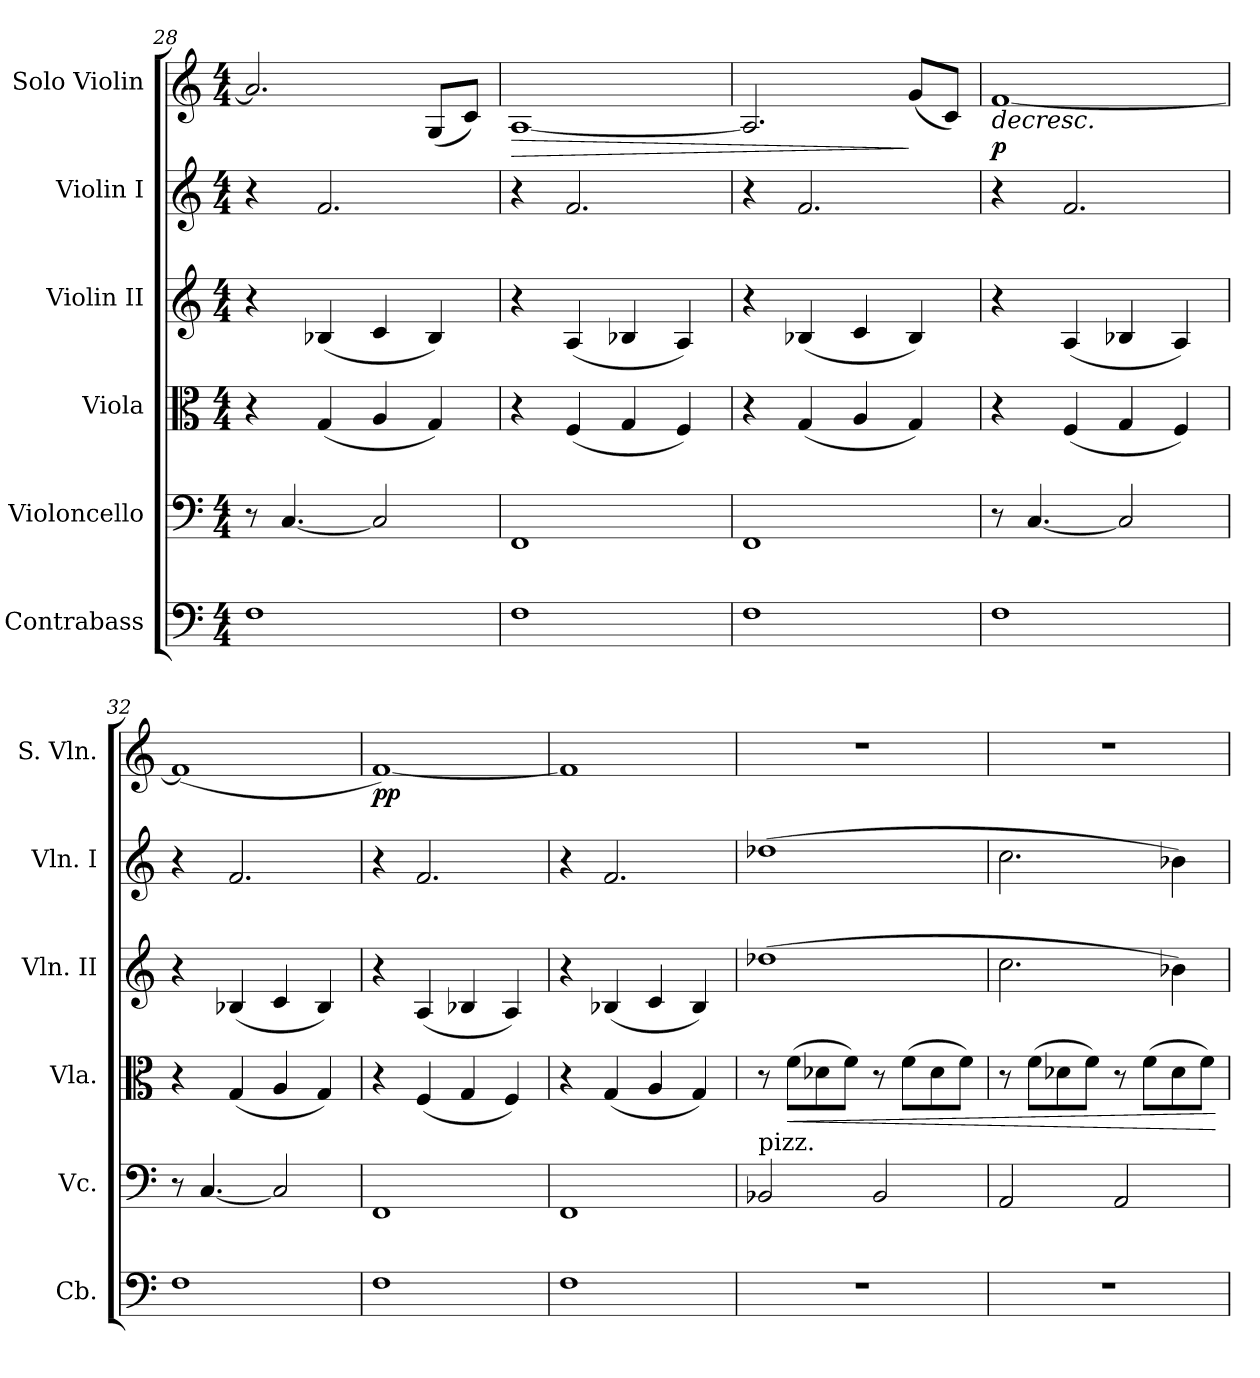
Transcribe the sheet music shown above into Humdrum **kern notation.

**kern	**kern	**kern	**dynam	**kern	**kern	**kern	**dynam
*part6	*part5	*part4	*part4	*part3	*part2	*part1	*part1
*staff6	*staff5	*staff4	*staff4	*staff3	*staff2	*staff1	*staff1
*I"Contrabass	*I"Violoncello	*I"Viola	*	*I"Violin II	*I"Violin I	*I"Solo Violin	*
*I'Cb.	*I'Vc.	*I'Vla.	*	*I'Vln. II	*I'Vln. I	*I'S. Vln.	*
*clefF4	*clefF4	*clefC3	*	*clefG2	*clefG2	*clefG2	*
*ITrd7c12	*	*	*	*	*	*	*
*k[]	*k[]	*k[]	*	*k[]	*k[]	*k[]	*
*M4/4	*M4/4	*M4/4	*	*M4/4	*M4/4	*M4/4	*
=28	=28	=28	=28	=28	=28	=28	=28
1FF	8r	4r	.	4r	4r	2.a/]	.
.	[4.C/	.	.	.	.	.	.
.	.	(<4G/	.	(<4B-X/	2.f/	.	.
.	2C/]	4A/	.	4c/	.	.	.
.	.	4G/)	.	4B-/)	.	(<8G/L	.
.	.	.	.	.	.	8c/J)	.
!!LO:PB:g=z
=29	=29	=29	=29	=29	=29	=29	=29
!	!	!	!	!	!	!	!LO:HP:b
1FF	1FF	4r	.	4r	4r	[1A	>
.	.	(<4F/	.	(<4A/	2.f/	.	.
.	.	4G/	.	4B-X/	.	.	.
.	.	4F/)	.	4A/)	.	.	.
=30	=30	=30	=30	=30	=30	=30	=30
1FF	1FF	4r	.	4r	4r	2.A/]	.
.	.	(<4G/	.	(<4B-X/	2.f/	.	.
.	.	4A/	.	4c/	.	.	.
.	.	4G/)	.	4B-/)	.	(<8g/L	]
.	.	.	.	.	.	8c/J)	.
=31	=31	=31	=31	=31	=31	=31	=31
!	!	!	!	!	!	!	!LO:HP:b
!	!	!	!	!	!	!	!LO:DY:n=1:b
1FF	8r	4r	.	4r	4r	[1f	> p
.	[4.C/	.	.	.	.	.	.
.	.	(<4F/	.	(<4A/	2.f/	.	.
.	2C/]	4G/	.	4B-X/	.	.	.
.	.	4F/)	.	4A/)	.	.	.
=32	=32	=32	=32	=32	=32	=32	=32
1FF	8r	4r	.	4r	4r	(<1f]	.
.	[4.C/	.	.	.	.	.	.
.	.	(<4G/	.	(<4B-X/	2.f/	.	.
.	2C/]	4A/	.	4c/	.	.	.
.	.	4G/)	.	4B-/)	.	.	.
=33	=33	=33	=33	=33	=33	=33	=33
!	!	!	!	!	!	!	!LO:DY:b
1FF	1FF	4r	.	4r	4r	[1f)	pp
.	.	(<4F/	.	(<4A/	2.f/	.	.
.	.	4G/	.	4B-X/	.	.	.
.	.	4F/)	.	4A/)	.	.	.
.	.	.	.	.	.	.	]
=34	=34	=34	=34	=34	=34	=34	=34
*	*	*	*	*	*	*MM70	*
1FFZ	1FFZ	4r	.	4r	4r	1fZ]	.
.	.	(<4G/	.	(<4B-X/	2.fZ/	.	.
.	.	4A/	.	4c/	.	.	.
.	.	4GZ/)	.	4B-Z/)	.	.	.
!!LO:LB:g=z
=35	=35	=35	=35	=35	=35	=35	=35
*	*	*	*	*	*	*MM80	*
!	!LO:TX:a:t=pizz.	!	!	!	!	!	!
1r	2BB-X/	8r	.	(>1dd-X	(>1dd-X	1r	.
!	!	!	!LO:HP:b	!	!	!	!
.	.	(>8f\L	<	.	.	.	.
.	.	8d-X\	.	.	.	.	.
.	.	8f\J)	.	.	.	.	.
.	2BB-/	8r	.	.	.	.	.
.	.	(>8f\L	.	.	.	.	.
.	.	8d-\	.	.	.	.	.
.	.	8f\J)	.	.	.	.	.
=36	=36	=36	=36	=36	=36	=36	=36
1r	2AA/	8r	.	2.cc\	2.cc\	1r	.
.	.	(>8f\L	.	.	.	.	.
.	.	8d-X\	.	.	.	.	.
.	.	8f\J)	.	.	.	.	.
.	2AA/	8r	.	.	.	.	.
.	.	(>8f\L	.	.	.	.	.
.	.	8d-\	.	4b-X\)	4b-X\)	.	.
.	.	8f\J)	.	.	.	.	.
.	.	.	[	.	.	.	.
=	=	=	=	=	=	=	=
*-	*-	*-	*-	*-	*-	*-	*-
